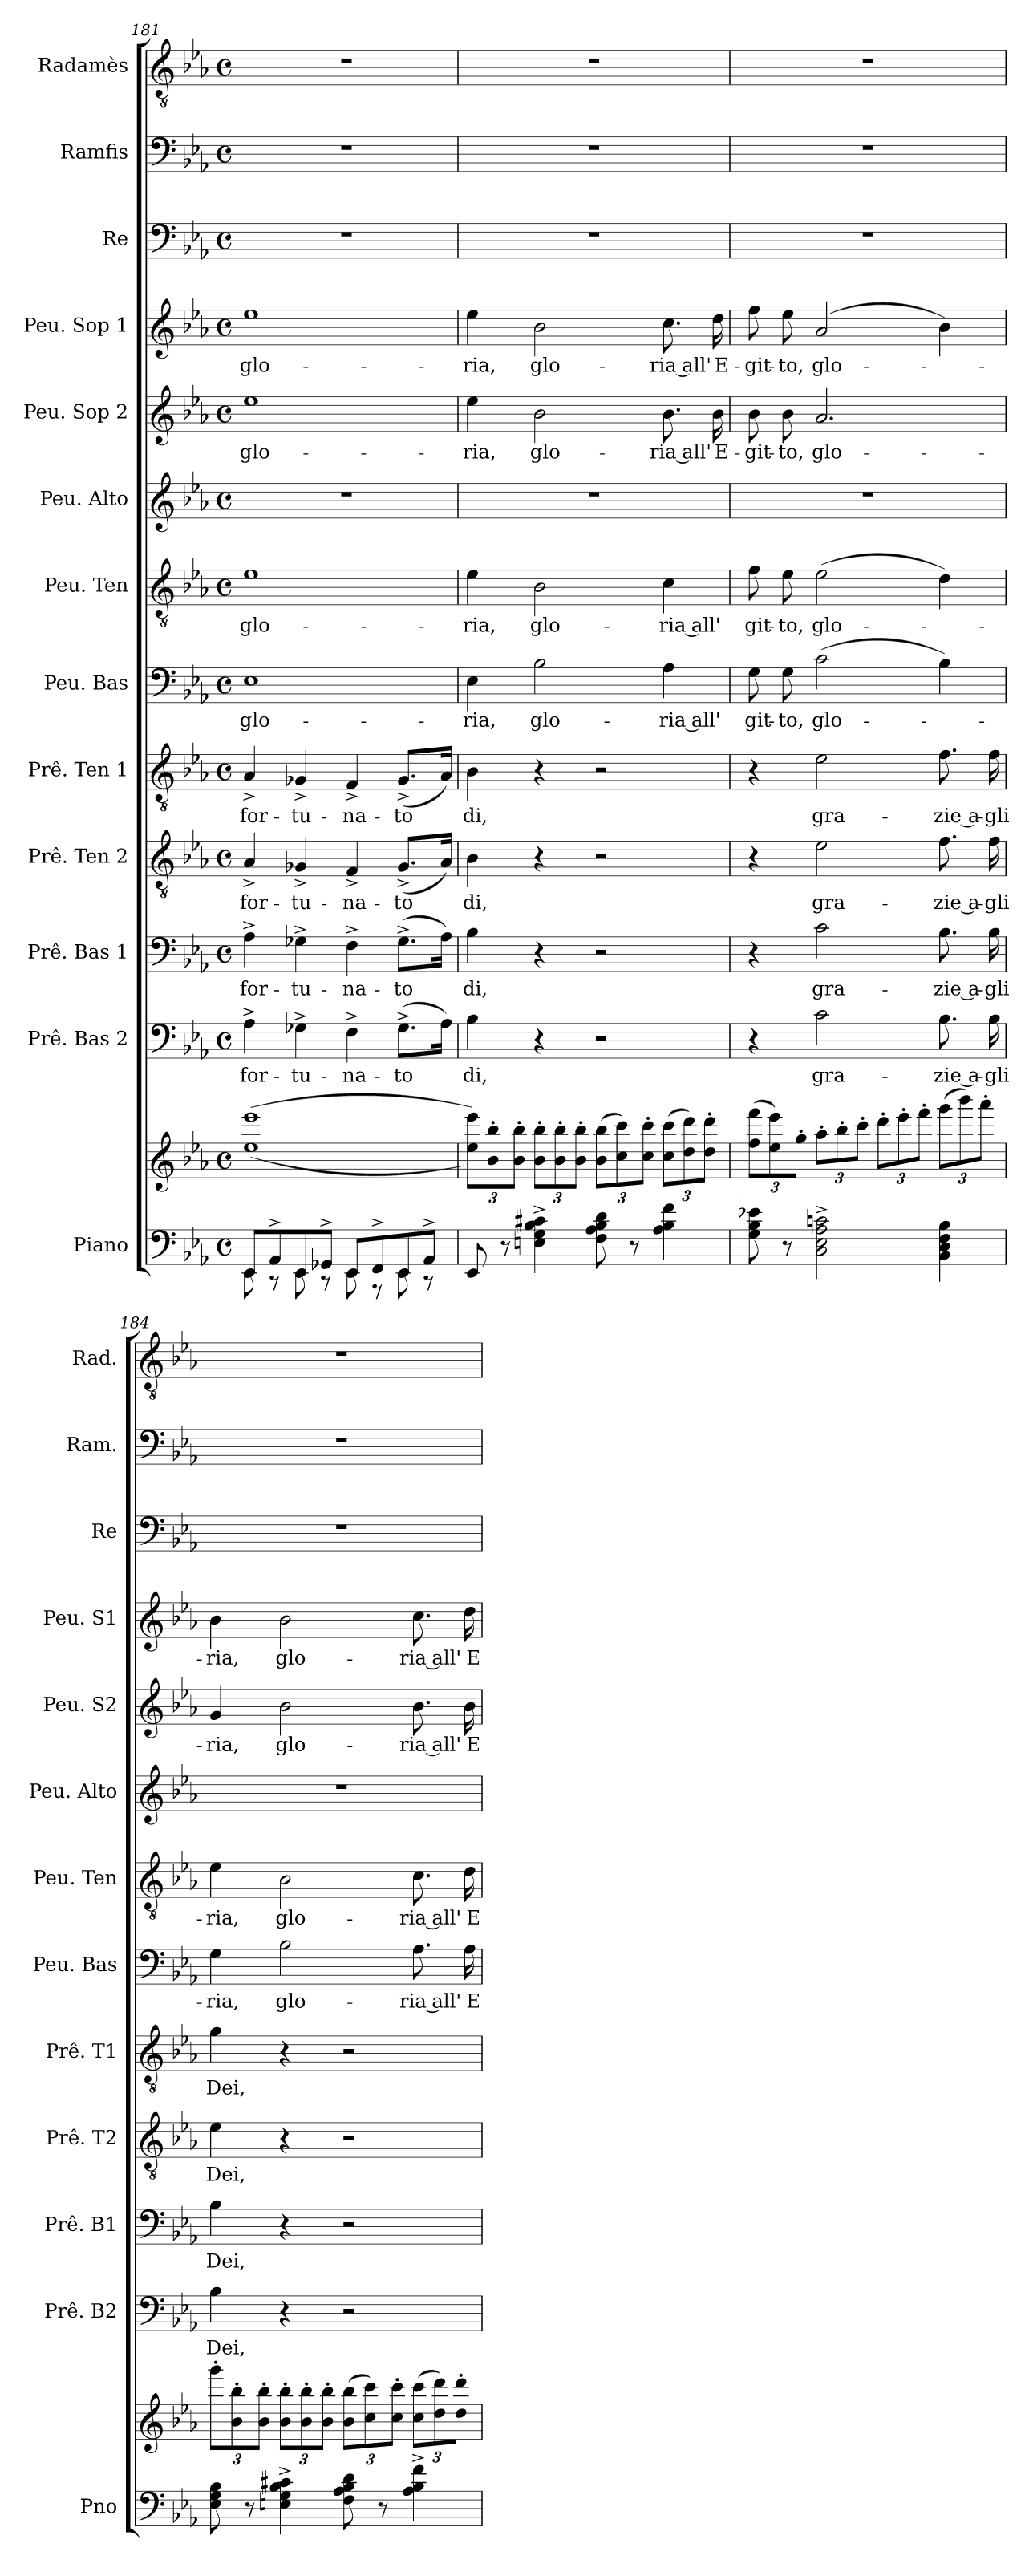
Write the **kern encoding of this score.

**kern	**kern	**kern	**text	**kern	**text	**kern	**text	**kern	**text	**kern	**text	**kern	**text	**kern	**kern	**text	**kern	**text	**kern	**kern	**kern
*part13	*part13	*part12	*part12	*part11	*part11	*part10	*part10	*part9	*part9	*part8	*part8	*part7	*part7	*part6	*part5	*part5	*part4	*part4	*part3	*part2	*part1
*staff14	*staff13	*staff12	*staff12	*staff11	*staff11	*staff10	*staff10	*staff9	*staff9	*staff8	*staff8	*staff7	*staff7	*staff6	*staff5	*staff5	*staff4	*staff4	*staff3	*staff2	*staff1
*I"Piano	*	*I"Prê. Bas 2	*	*I"Prê. Bas 1	*	*I"Prê. Ten 2	*	*I"Prê. Ten 1	*	*I"Peu. Bas	*	*I"Peu. Ten	*	*I"Peu. Alto	*I"Peu. Sop 2	*	*I"Peu. Sop 1	*	*I"Re	*I"Ramfis	*I"Radamès
*I'Pno	*	*I'Prê. B2	*	*I'Prê. B1	*	*I'Prê. T2	*	*I'Prê. T1	*	*I'Peu. Bas	*	*I'Peu. Ten	*	*I'Peu. Alto	*I'Peu. S2	*	*I'Peu. S1	*	*I'Re	*I'Ram.	*I'Rad.
*clefF4	*clefG2	*clefF4	*	*clefF4	*	*clefGv2	*	*clefGv2	*	*clefF4	*	*clefGv2	*	*clefG2	*clefG2	*	*clefG2	*	*clefF4	*clefF4	*clefGv2
*k[b-e-a-]	*k[b-e-a-]	*k[b-e-a-]	*	*k[b-e-a-]	*	*k[b-e-a-]	*	*k[b-e-a-]	*	*k[b-e-a-]	*	*k[b-e-a-]	*	*k[b-e-a-]	*k[b-e-a-]	*	*k[b-e-a-]	*	*k[b-e-a-]	*k[b-e-a-]	*k[b-e-a-]
*M4/4	*M4/4	*M4/4	*	*M4/4	*	*M4/4	*	*M4/4	*	*M4/4	*	*M4/4	*	*M4/4	*M4/4	*	*M4/4	*	*M4/4	*M4/4	*M4/4
*met(c)	*met(c)	*met(c)	*	*met(c)	*	*met(c)	*	*met(c)	*	*met(c)	*	*met(c)	*	*met(c)	*met(c)	*	*met(c)	*	*met(c)	*met(c)	*met(c)
=181	=181	=181	=181	=181	=181	=181	=181	=181	=181	=181	=181	=181	=181	=181	=181	=181	=181	=181	=181	=181	=181
*^	*	*	*	*	*	*	*	*	*	*	*	*	*	*	*	*	*	*	*	*	*
!	!	!	!	!LO:LY:b:color=#0055FF	!	!LO:LY:b:color=#0055FF	!	!LO:LY:b:color=#0055FF	!	!LO:LY:b:color=#0055FF	!	!LO:LY:b:color=#AA0000	!	!LO:LY:b:color=#0055FF	!	!	!LO:LY:b:color=#0055FF	!	!LO:LY:b:color=#0055FF	!	!	!
8EE-/L	8EE-\	(>(>1ee- 1eee-	4A-^\	for-	4A-^\	for-	4A-^/	for-	4A-^/	for-	1E-	glo-	1e-	glo-	1r	1ee-	glo-	1ee-	glo-	1r	1r	1r
8AA-^/	8r	.	.	.	.	.	.	.	.	.	.	.	.	.	.	.	.	.	.	.	.	.
!	!	!	!	!LO:LY:b:color=#0055FF	!	!LO:LY:b:color=#0055FF	!	!LO:LY:b:color=#0055FF	!	!LO:LY:b:color=#0055FF	!	!	!	!	!	!	!	!	!	!	!	!
8EE-/	8EE-\	.	4G-X^\	-tu-	4G-X^\	-tu-	4G-X^/	-tu-	4G-X^/	-tu-	.	.	.	.	.	.	.	.	.	.	.	.
8GG-X^/J	8r	.	.	.	.	.	.	.	.	.	.	.	.	.	.	.	.	.	.	.	.	.
!	!	!	!	!LO:LY:b:color=#0055FF	!	!LO:LY:b:color=#0055FF	!	!LO:LY:b:color=#0055FF	!	!LO:LY:b:color=#0055FF	!	!	!	!	!	!	!	!	!	!	!	!
8EE-/L	8EE-\	.	4F^\	-na-	4F^\	-na-	4F^/	-na-	4F^/	-na-	.	.	.	.	.	.	.	.	.	.	.	.
8FF^/	8r	.	.	.	.	.	.	.	.	.	.	.	.	.	.	.	.	.	.	.	.	.
!	!	!	!	!LO:LY:b:color=#0055FF	!	!LO:LY:b:color=#0055FF	!	!LO:LY:b:color=#0055FF	!	!LO:LY:b:color=#0055FF	!	!	!	!	!	!	!	!	!	!	!	!
8EE-/	8EE-\	.	(>8.G-^\L	-to	(>8.G-^\L	-to	(<8.G-^/L	-to	(<8.G-^/L	-to	.	.	.	.	.	.	.	.	.	.	.	.
8AA-^/J	8r	.	.	.	.	.	.	.	.	.	.	.	.	.	.	.	.	.	.	.	.	.
.	.	.	16A-\Jk)	.	16A-\Jk)	.	16A-/Jk)	.	16A-/Jk)	.	.	.	.	.	.	.	.	.	.	.	.	.
*v	*v	*	*	*	*	*	*	*	*	*	*	*	*	*	*	*	*	*	*	*	*	*
=182	=182	=182	=182	=182	=182	=182	=182	=182	=182	=182	=182	=182	=182	=182	=182	=182	=182	=182	=182	=182	=182
*	*Xbrackettup	*	*	*	*	*	*	*	*	*	*	*	*	*	*	*	*	*	*	*	*
!	!	!	!LO:LY:b:color=#0055FF	!	!LO:LY:b:color=#0055FF	!	!LO:LY:b:color=#0055FF	!	!LO:LY:b:color=#0055FF	!	!LO:LY:b:color=#AA0000	!	!LO:LY:b:color=#0055FF	!	!	!LO:LY:b:color=#0055FF	!	!LO:LY:b:color=#0055FF	!	!	!
8EE-/	12ee-\ 12eee-\L))	4B-\	di,	4B-\	di,	4B-\	di,	4B-\	di,	4E-\	ria,	4e-\	ria,	1r	4ee-\	ria,	4ee-\	-ria,	1r	1r	1r
.	12b-\' 12bb-\'	.	.	.	.	.	.	.	.	.	.	.	.	.	.	.	.	.	.	.	.
8r	.	.	.	.	.	.	.	.	.	.	.	.	.	.	.	.	.	.	.	.	.
.	12b-\' 12bb-\'J	.	.	.	.	.	.	.	.	.	.	.	.	.	.	.	.	.	.	.	.
!	!	!	!	!	!	!	!	!	!	!	!LO:LY:b:color=#AA0000	!	!LO:LY:b:color=#0055FF	!	!	!LO:LY:b:color=#0055FF	!	!LO:LY:b:color=#0055FF	!	!	!
4En\^ 4G\^ 4B-\^ 4c#X\^	12b-\' 12bb-\'L	4r	.	4r	.	4r	.	4r	.	2B-\	glo-	2B-\	glo-	.	2b-\	glo-	2b-\	glo-	.	.	.
.	12b-\' 12bb-\'	.	.	.	.	.	.	.	.	.	.	.	.	.	.	.	.	.	.	.	.
.	12b-\' 12bb-\'J	.	.	.	.	.	.	.	.	.	.	.	.	.	.	.	.	.	.	.	.
8F\ 8A-\ 8B-\ 8d\	(>12b-\ 12bb-\L	2r	.	2r	.	2r	.	2r	.	.	.	.	.	.	.	.	.	.	.	.	.
.	12cc\ 12ccc\)	.	.	.	.	.	.	.	.	.	.	.	.	.	.	.	.	.	.	.	.
8r	.	.	.	.	.	.	.	.	.	.	.	.	.	.	.	.	.	.	.	.	.
.	12cc\' 12ccc\'J	.	.	.	.	.	.	.	.	.	.	.	.	.	.	.	.	.	.	.	.
!	!	!	!	!	!	!	!	!	!	!	!LO:LY:b:color=#AA0000	!	!LO:LY:b:color=#0055FF	!	!	!LO:LY:b:color=#0055FF	!	!LO:LY:b:color=#0055FF	!	!	!
4A-\ 4B-\ 4f\	(>12cc\ 12ccc\L	.	.	.	.	.	.	.	.	4A-\	ria all'	4c\	ria all'	.	8.b-\	ria all'	8.cc\	ria all'	.	.	.
.	12dd\ 12ddd\)	.	.	.	.	.	.	.	.	.	.	.	.	.	.	.	.	.	.	.	.
.	12dd\' 12ddd\'J	.	.	.	.	.	.	.	.	.	.	.	.	.	.	.	.	.	.	.	.
!	!	!	!	!	!	!	!	!	!	!	!	!	!	!	!	!LO:LY:b:color=#0055FF	!	!LO:LY:b:color=#0055FF	!	!	!
.	.	.	.	.	.	.	.	.	.	.	.	.	.	.	16b-\	E-	16dd\	E-	.	.	.
=183	=183	=183	=183	=183	=183	=183	=183	=183	=183	=183	=183	=183	=183	=183	=183	=183	=183	=183	=183	=183	=183
!	!	!	!	!	!	!	!	!	!	!	!LO:LY:b:color=#AA0000	!	!LO:LY:b:color=#0055FF	!	!	!LO:LY:b:color=#0055FF	!	!LO:LY:b:color=#0055FF	!	!	!
8G\ 8B-\ 8e-X\	(>12ff\ 12fff\L	4r	.	4r	.	4r	.	4r	.	8G\	git-	8f\	git-	1r	8b-\	-git-	8ff\	-git-	1r	1r	1r
.	12ee-\ 12eee-\)	.	.	.	.	.	.	.	.	.	.	.	.	.	.	.	.	.	.	.	.
!	!	!	!	!	!	!	!	!	!	!	!LO:LY:b:color=#AA0000	!	!LO:LY:b:color=#0055FF	!	!	!LO:LY:b:color=#0055FF	!	!LO:LY:b:color=#0055FF	!	!	!
8r	.	.	.	.	.	.	.	.	.	8G\	-to,	8e-\	-to,	.	8b-\	-to,	8ee-\	-to,	.	.	.
.	12gg'\J	.	.	.	.	.	.	.	.	.	.	.	.	.	.	.	.	.	.	.	.
!	!	!	!LO:LY:b:color=#0055FF	!	!LO:LY:b:color=#0055FF	!	!LO:LY:b:color=#0055FF	!	!LO:LY:b:color=#0055FF	!	!LO:LY:b:color=#AA0000	!	!LO:LY:b:color=#0055FF	!	!	!LO:LY:b:color=#0055FF	!	!LO:LY:b:color=#0055FF	!	!	!
2C\^ 2E-\^ 2A-\^ 2cn\^	12aa-'\L	2c\	gra-	2c\	gra-	2e-\	gra-	2e-\	gra-	(>2c\	glo-	(>2e-\	glo-	.	2.a-/	glo-	(>2a-/	glo-	.	.	.
.	12bb-'\	.	.	.	.	.	.	.	.	.	.	.	.	.	.	.	.	.	.	.	.
.	12ccc'\J	.	.	.	.	.	.	.	.	.	.	.	.	.	.	.	.	.	.	.	.
.	12ddd'\L	.	.	.	.	.	.	.	.	.	.	.	.	.	.	.	.	.	.	.	.
.	12eee-'\	.	.	.	.	.	.	.	.	.	.	.	.	.	.	.	.	.	.	.	.
.	12fff'\J	.	.	.	.	.	.	.	.	.	.	.	.	.	.	.	.	.	.	.	.
!	!	!	!LO:LY:b:color=#0055FF	!	!LO:LY:b:color=#0055FF	!	!LO:LY:b:color=#0055FF	!	!LO:LY:b:color=#0055FF	!	!	!	!	!	!	!	!	!	!	!	!
4BB-\ 4D\ 4F\ 4B-\	(>12ggg\L	8.B-\	zie a-	8.B-\	zie a-	8.f\	zie a-	8.f\	zie a-	4B-\)	.	4d\)	.	.	.	.	4b-\)	.	.	.	.
.	12bbb-\)	.	.	.	.	.	.	.	.	.	.	.	.	.	.	.	.	.	.	.	.
.	12aaa-'\J	.	.	.	.	.	.	.	.	.	.	.	.	.	.	.	.	.	.	.	.
!	!	!	!LO:LY:b:color=#0055FF	!	!LO:LY:b:color=#0055FF	!	!LO:LY:b:color=#0055FF	!	!LO:LY:b:color=#0055FF	!	!	!	!	!	!	!	!	!	!	!	!
.	.	16B-\	-gli	16B-\	-gli	16f\	-gli	16f\	-gli	.	.	.	.	.	.	.	.	.	.	.	.
!!LO:PB:g=z
=184	=184	=184	=184	=184	=184	=184	=184	=184	=184	=184	=184	=184	=184	=184	=184	=184	=184	=184	=184	=184	=184
!	!	!	!LO:LY:b:color=#0055FF	!	!LO:LY:b:color=#0055FF	!	!LO:LY:b:color=#0055FF	!	!LO:LY:b:color=#0055FF	!	!LO:LY:b:color=#AA0000	!	!LO:LY:b:color=#0055FF	!	!	!LO:LY:b:color=#0055FF	!	!LO:LY:b:color=#0055FF	!	!	!
8E-\ 8G\ 8B-\	12ggg'\L	4B-\	Dei,	4B-\	Dei,	4e-\	Dei,	4g\	Dei,	4G\	-ria,	4e-\	-ria,	1r	4g/	-ria,	4b-\	-ria,	1r	1r	1r
.	12b-\' 12bb-\'	.	.	.	.	.	.	.	.	.	.	.	.	.	.	.	.	.	.	.	.
8r	.	.	.	.	.	.	.	.	.	.	.	.	.	.	.	.	.	.	.	.	.
.	12b-\' 12bb-\'J	.	.	.	.	.	.	.	.	.	.	.	.	.	.	.	.	.	.	.	.
!	!	!	!	!	!	!	!	!	!	!	!LO:LY:b:color=#AA0000	!	!LO:LY:b:color=#0055FF	!	!	!LO:LY:b:color=#0055FF	!	!LO:LY:b:color=#0055FF	!	!	!
4En\^ 4G\^ 4B-\^ 4c#X\^	12b-\' 12bb-\'L	4r	.	4r	.	4r	.	4r	.	2B-\	glo-	2B-\	glo-	.	2b-\	glo-	2b-\	glo-	.	.	.
.	12b-\' 12bb-\'	.	.	.	.	.	.	.	.	.	.	.	.	.	.	.	.	.	.	.	.
.	12b-\' 12bb-\'J	.	.	.	.	.	.	.	.	.	.	.	.	.	.	.	.	.	.	.	.
8F\ 8A-\ 8B-\ 8d\	(>12b-\ 12bb-\L	2r	.	2r	.	2r	.	2r	.	.	.	.	.	.	.	.	.	.	.	.	.
.	12cc\ 12ccc\)	.	.	.	.	.	.	.	.	.	.	.	.	.	.	.	.	.	.	.	.
8r	.	.	.	.	.	.	.	.	.	.	.	.	.	.	.	.	.	.	.	.	.
.	12cc\' 12ccc\'J	.	.	.	.	.	.	.	.	.	.	.	.	.	.	.	.	.	.	.	.
!	!	!	!	!	!	!	!	!	!	!	!LO:LY:b:color=#AA0000	!	!LO:LY:b:color=#0055FF	!	!	!LO:LY:b:color=#0055FF	!	!LO:LY:b:color=#0055FF	!	!	!
4A-\^ 4B-\^ 4f\^	(>12cc\ 12ccc\L	.	.	.	.	.	.	.	.	8.A-\	ria all'	8.c\	ria all'	.	8.b-\	ria all'	8.cc\	ria all'	.	.	.
.	12dd\ 12ddd\)	.	.	.	.	.	.	.	.	.	.	.	.	.	.	.	.	.	.	.	.
.	12dd\' 12ddd\'J	.	.	.	.	.	.	.	.	.	.	.	.	.	.	.	.	.	.	.	.
!	!	!	!	!	!	!	!	!	!	!	!LO:LY:b:color=#AA0000	!	!LO:LY:b:color=#0055FF	!	!	!LO:LY:b:color=#0055FF	!	!LO:LY:b:color=#0055FF	!	!	!
.	.	.	.	.	.	.	.	.	.	16A-\	E-	16d\	E-	.	16b-\	E-	16dd\	E-	.	.	.
=	=	=	=	=	=	=	=	=	=	=	=	=	=	=	=	=	=	=	=	=	=
*-	*-	*-	*-	*-	*-	*-	*-	*-	*-	*-	*-	*-	*-	*-	*-	*-	*-	*-	*-	*-	*-
